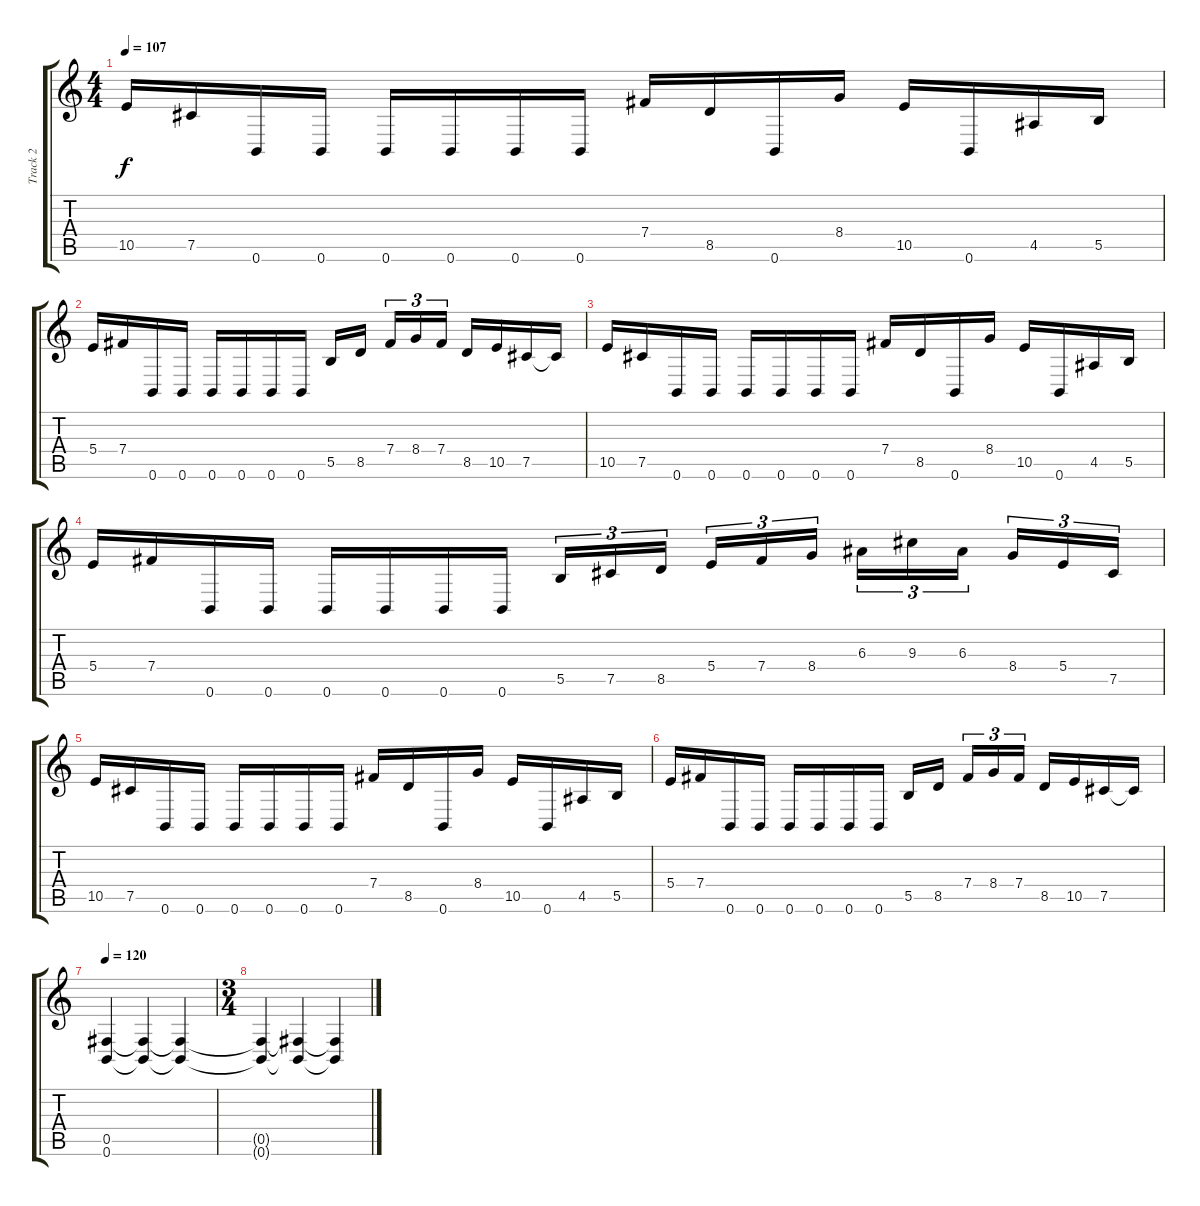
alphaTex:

\track ("Track 2" "Track 2") {instrument distortionguitar}
\staff {score tabs}
\tuning (Db4 Ab3 E3 B2 Gb2 B1) {hide}
\ts (4 4)
\tempo 107
\clef g2
\ks c
10.5.16{dy f} 7.5.16 0.6.16 0.6.16 0.6.16 0.6.16 0.6.16 0.6.16 7.4.16 8.5.16 0.6.16 8.4.16 10.5.16 0.6.16 4.5.16 5.5.16 |
5.4.16 7.4.16 0.6.16 0.6.16 0.6.16 0.6.16 0.6.16 0.6.16 5.5.16 8.5.16{beam splitsecondary} 7.4.16{tu (3 2)} 8.4.16{tu (3 2)} 7.4.16{tu (3 2)} 8.5.16 10.5.16 7.5.16 7.5{t}.16 |
10.5.16 7.5.16 0.6.16 0.6.16 0.6.16 0.6.16 0.6.16 0.6.16 7.4.16 8.5.16 0.6.16 8.4.16 10.5.16 0.6.16 4.5.16 5.5.16 |
5.4.16 7.4.16 0.6.16 0.6.16 0.6.16 0.6.16 0.6.16 0.6.16 5.5.16{tu (3 2)} 7.5.16{tu (3 2)} 8.5.16{tu (3 2) beam splitsecondary} 5.4.16{tu (3 2)} 7.4.16{tu (3 2)} 8.4.16{tu (3 2)} 6.3.16{tu (3 2)} 9.3.16{tu (3 2)} 6.3.16{tu (3 2) beam splitsecondary} 8.4.16{tu (3 2)} 5.4.16{tu (3 2)} 7.5.16{tu (3 2)} |
10.5.16 7.5.16 0.6.16 0.6.16 0.6.16 0.6.16 0.6.16 0.6.16 7.4.16 8.5.16 0.6.16 8.4.16 10.5.16 0.6.16 4.5.16 5.5.16 |
5.4.16 7.4.16 0.6.16 0.6.16 0.6.16 0.6.16 0.6.16 0.6.16 5.5.16 8.5.16{beam splitsecondary} 7.4.16{tu (3 2)} 8.4.16{tu (3 2)} 7.4.16{tu (3 2)} 8.5.16 10.5.16 7.5.16 7.5{t}.16 |
\tempo 120
(0.5 0.6).4 (0.5{t} 0.6{t}).4 (0.5{t} 0.6{t}).4 |
\ts (3 4)
(0.5{t} 0.6{t}).4 (0.5{t} 0.6{t}).4 (0.5{t} 0.6{t}).4
